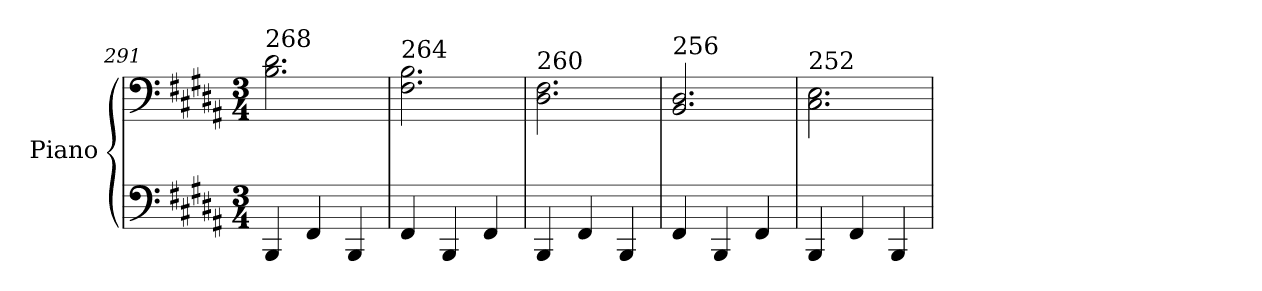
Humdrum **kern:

**kern	**kern
*part1	*part1
*staff2	*staff1
*I"Piano	*
*I'Pno	*
*clefF4	*clefF4
*k[f#c#g#d#a#]	*k[f#c#g#d#a#]
*B:	*B:
*M3/4	*M3/4
=291	=291
!	!LO:TX:a:t=268
4BBB/	2.B\ 2.d#\
4FF#/	.
4BBB/	.
=292	=292
!	!LO:TX:a:t=264
4FF#/	2.F#\ 2.B\
4BBB/	.
4FF#/	.
=293	=293
!	!LO:TX:a:t=260
4BBB/	2.D#\ 2.F#\
4FF#/	.
4BBB/	.
=294	=294
!	!LO:TX:a:t=256
4FF#/	2.BB/ 2.D#/
4BBB/	.
4FF#/	.
=295	=295
!	!LO:TX:a:t=252
4BBB/	2.C#\ 2.E\
4FF#/	.
4BBB/	.
=	=
*-	*-
